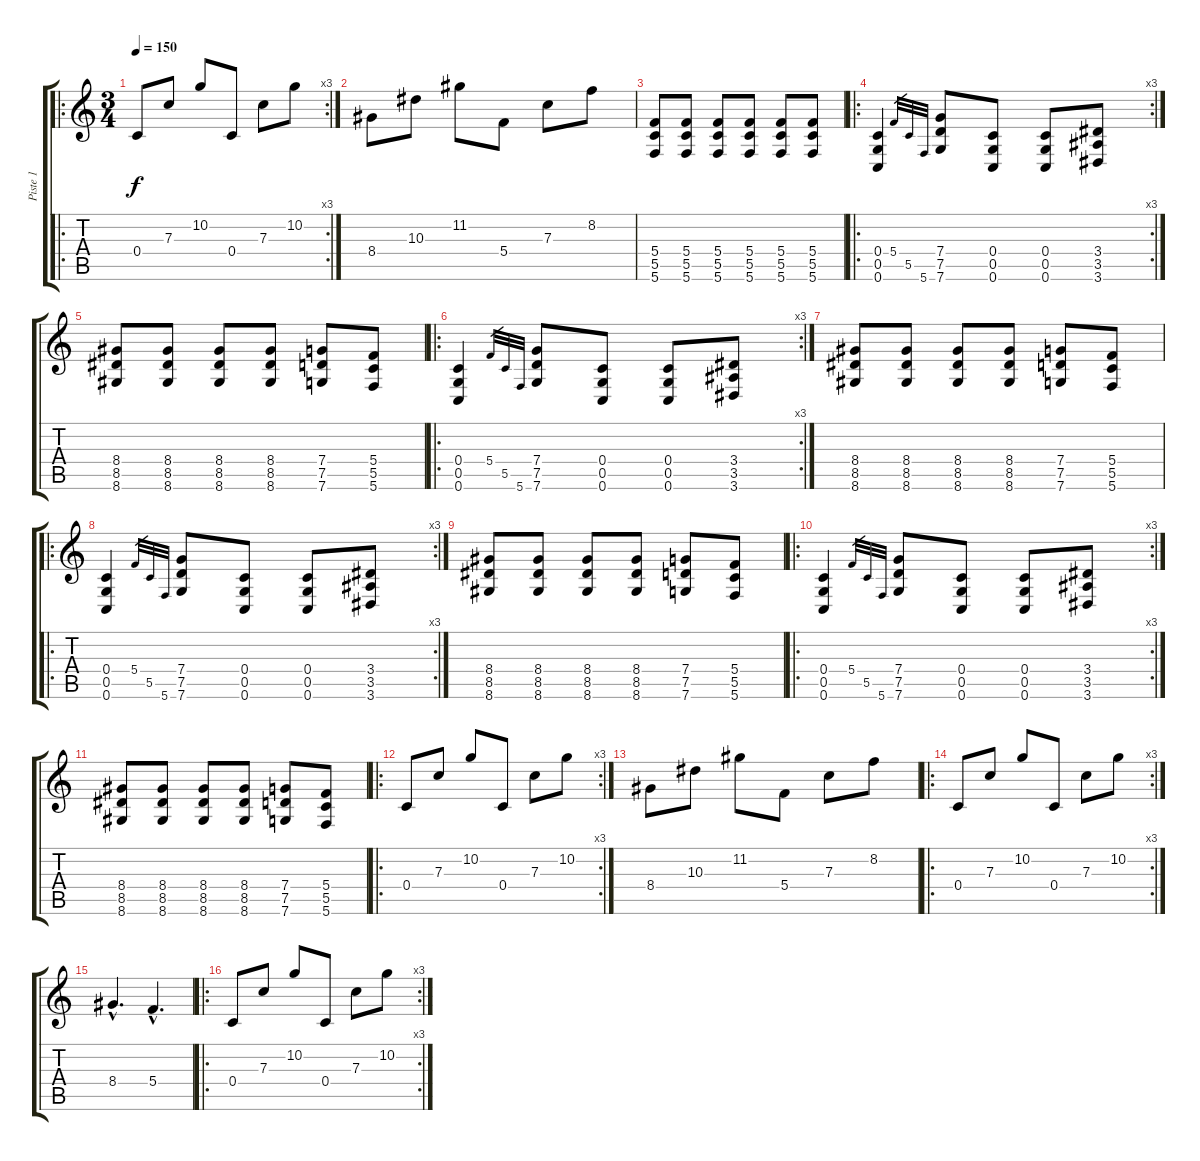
\track ("Piste 1" "Piste 1") {instrument electricguitarmuted}
\staff {score tabs}
\tuning (D4 A3 F3 C3 G2 C2) {hide}
\ro
\rc 3
\ts (3 4)
\tempo 150
\clef g2
\ks c
0.4.8{dy f} 7.3.8 10.2.8 0.4.8 7.3.8 10.2.8 |
8.4.8 10.3.8 11.2.8 5.4.8 7.3.8 8.2.8 |
(5.4 5.5 5.6).8{instrument distortionguitar} (5.4 5.5 5.6).8 (5.4 5.5 5.6).8 (5.4 5.5 5.6).8 (5.4 5.5 5.6).8 (5.4 5.5 5.6).8 |
\ro
\rc 3
(0.4 0.5 0.6).4 5.4.32{gr} 5.5.32{gr} 5.6.32{gr} (7.4 7.5 7.6).8 (0.4 0.5 0.6).8 (0.4 0.5 0.6).8 (3.4 3.5 3.6).8 |
(8.4 8.5 8.6).8 (8.4 8.5 8.6).8 (8.4 8.5 8.6).8 (8.4 8.5 8.6).8 (7.4 7.5 7.6).8 (5.4 5.5 5.6).8 |
\ro
\rc 3
(0.4 0.5 0.6).4 5.4.32{gr} 5.5.32{gr} 5.6.32{gr} (7.4 7.5 7.6).8 (0.4 0.5 0.6).8 (0.4 0.5 0.6).8 (3.4 3.5 3.6).8 |
(8.4 8.5 8.6).8 (8.4 8.5 8.6).8 (8.4 8.5 8.6).8 (8.4 8.5 8.6).8 (7.4 7.5 7.6).8 (5.4 5.5 5.6).8 |
\ro
\rc 3
(0.4 0.5 0.6).4 5.4.32{gr} 5.5.32{gr} 5.6.32{gr} (7.4 7.5 7.6).8 (0.4 0.5 0.6).8 (0.4 0.5 0.6).8 (3.4 3.5 3.6).8 |
(8.4 8.5 8.6).8 (8.4 8.5 8.6).8 (8.4 8.5 8.6).8 (8.4 8.5 8.6).8 (7.4 7.5 7.6).8 (5.4 5.5 5.6).8 |
\ro
\rc 3
(0.4 0.5 0.6).4 5.4.32{gr} 5.5.32{gr} 5.6.32{gr} (7.4 7.5 7.6).8 (0.4 0.5 0.6).8 (0.4 0.5 0.6).8 (3.4 3.5 3.6).8 |
(8.4 8.5 8.6).8 (8.4 8.5 8.6).8 (8.4 8.5 8.6).8 (8.4 8.5 8.6).8 (7.4 7.5 7.6).8 (5.4 5.5 5.6).8 |
\ro
\rc 3
0.4.8 7.3.8 10.2.8 0.4.8 7.3.8 10.2.8 |
8.4.8 10.3.8 11.2.8 5.4.8 7.3.8 8.2.8 |
\ro
\rc 3
0.4.8 7.3.8 10.2.8 0.4.8 7.3.8 10.2.8 |
8.4{hac}.4{d} 5.4{hac}.4{d} |
\ro
\rc 3
0.4.8 7.3.8 10.2.8 0.4.8 7.3.8 10.2.8
